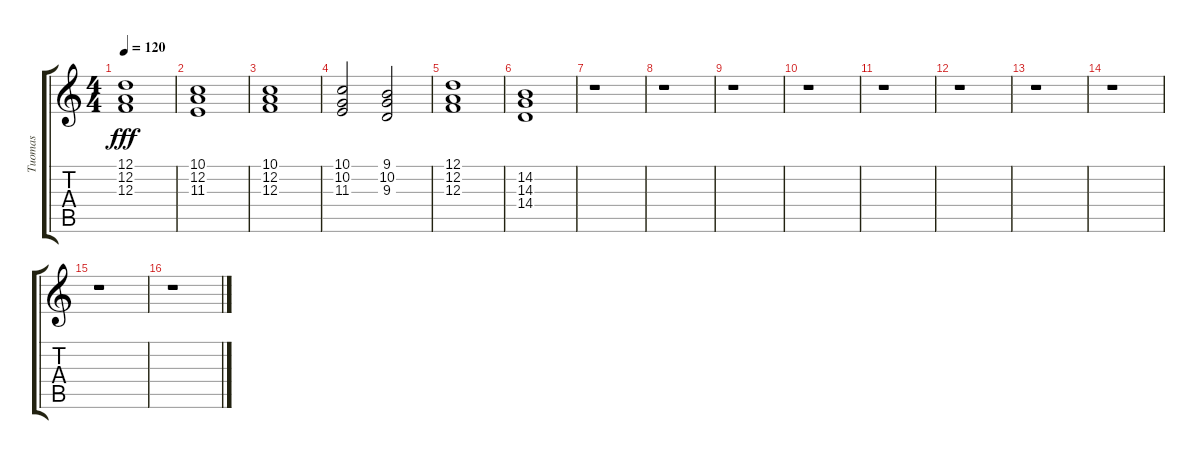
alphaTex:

\track ("Tuomas" "Tuomas") {instrument pad2warm}
\staff {score tabs}
\tuning (D4 A3 F3 C3 G2 D2) {hide}
\ts (4 4)
\tempo 120
\clef g2
\ks c
(12.1 12.2 12.3).1{dy fff} |
(10.1 12.2 11.3).1 |
(10.1 12.2 12.3).1 |
(10.1 10.2 11.3).2 (9.1 10.2 9.3).2 |
(12.1 12.2 12.3).1 |
(14.2 14.3 14.4).1 |
r.1 |
r.1 |
r.1 |
r.1 |
r.1 |
r.1 |
r.1 |
r.1 |
r.1 |
r.1
